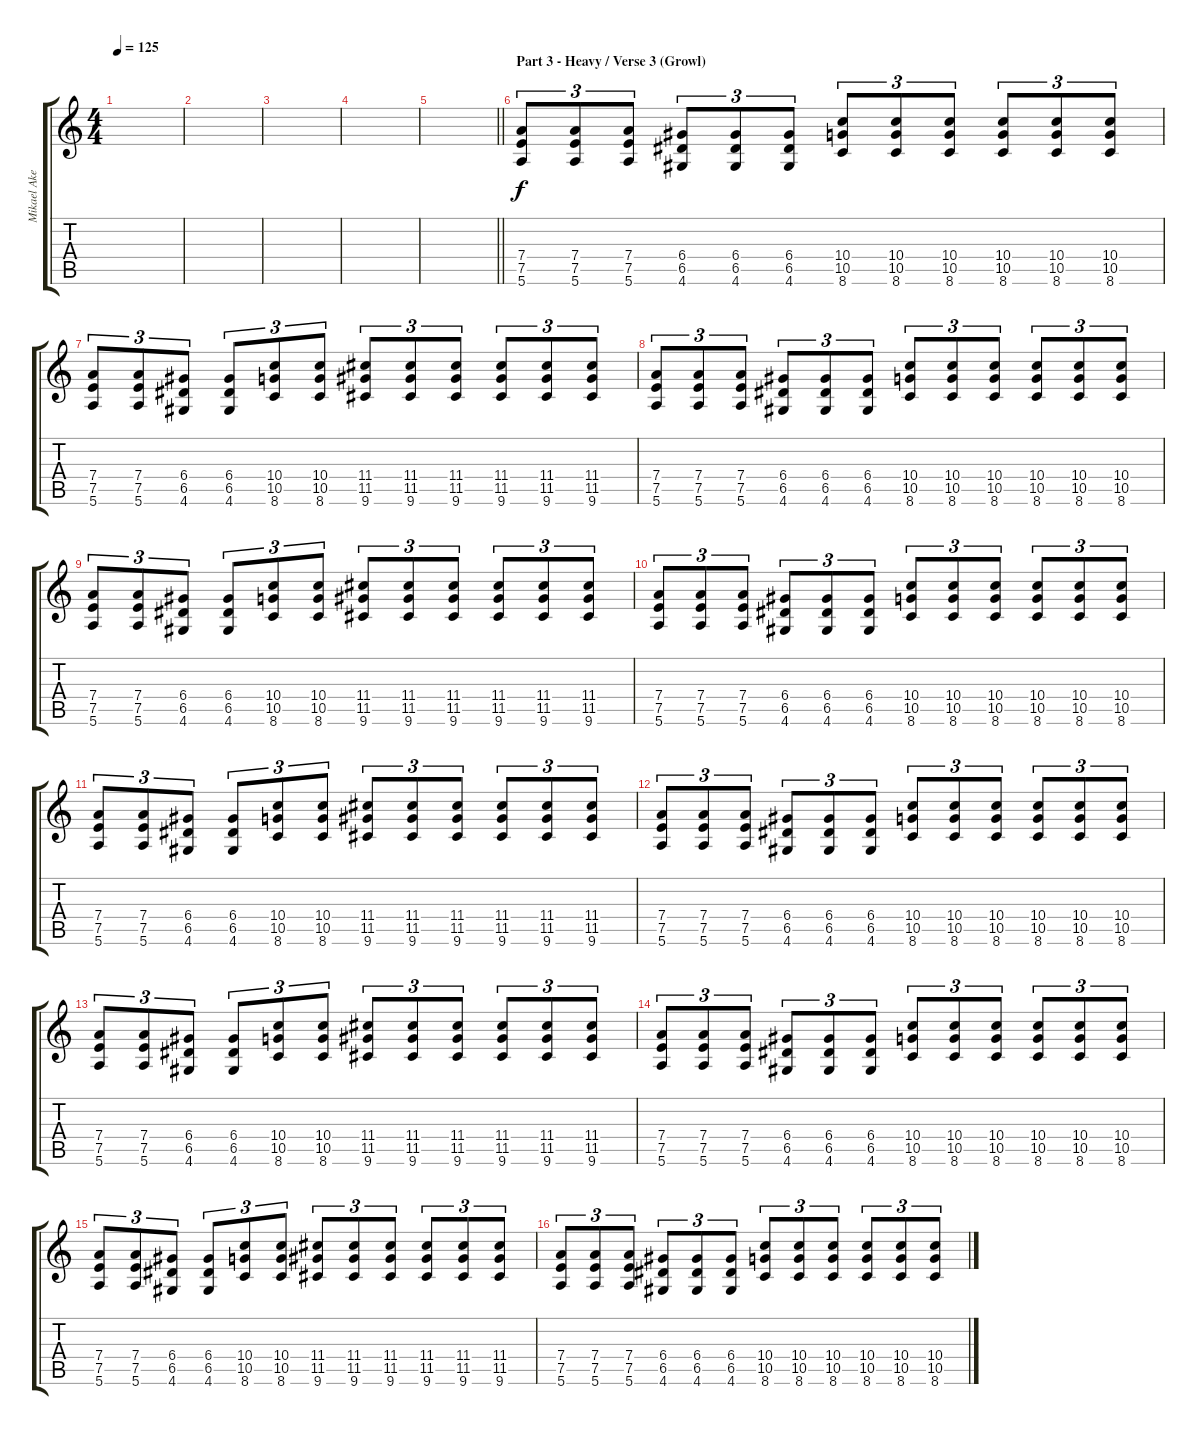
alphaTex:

\track ("Mikael Akerfeldt" "Mikael Ake") {instrument acousticguitarnylon}
\staff {score tabs}
\tuning (E4 B3 G3 D3 A2 E2) {hide}
\ts (4 4)
\tempo 125
\clef g2
\ks c
|
|
|
|
\barLineRight lightlight
|
\section ("" "Part 3 - Heavy / Verse 3 (Growl)")
(7.4 7.5 5.6).8{tu (3 2) volume 7 instrument distortionguitar} (7.4 7.5 5.6).8{tu (3 2)} (7.4 7.5 5.6).8{tu (3 2)} (6.4 6.5 4.6).8{tu (3 2)} (6.4 6.5 4.6).8{tu (3 2)} (6.4 6.5 4.6).8{tu (3 2)} (10.4 10.5 8.6).8{tu (3 2)} (10.4 10.5 8.6).8{tu (3 2)} (10.4 10.5 8.6).8{tu (3 2)} (10.4 10.5 8.6).8{tu (3 2)} (10.4 10.5 8.6).8{tu (3 2)} (10.4 10.5 8.6).8{tu (3 2)} |
(7.4 7.5 5.6).8{tu (3 2)} (7.4 7.5 5.6).8{tu (3 2)} (6.4 6.5 4.6).8{tu (3 2)} (6.4 6.5 4.6).8{tu (3 2)} (10.4 10.5 8.6).8{tu (3 2)} (10.4 10.5 8.6).8{tu (3 2)} (11.4 11.5 9.6).8{tu (3 2)} (11.4 11.5 9.6).8{tu (3 2)} (11.4 11.5 9.6).8{tu (3 2)} (11.4 11.5 9.6).8{tu (3 2)} (11.4 11.5 9.6).8{tu (3 2)} (11.4 11.5 9.6).8{tu (3 2)} |
(7.4 7.5 5.6).8{tu (3 2)} (7.4 7.5 5.6).8{tu (3 2)} (7.4 7.5 5.6).8{tu (3 2)} (6.4 6.5 4.6).8{tu (3 2)} (6.4 6.5 4.6).8{tu (3 2)} (6.4 6.5 4.6).8{tu (3 2)} (10.4 10.5 8.6).8{tu (3 2)} (10.4 10.5 8.6).8{tu (3 2)} (10.4 10.5 8.6).8{tu (3 2)} (10.4 10.5 8.6).8{tu (3 2)} (10.4 10.5 8.6).8{tu (3 2)} (10.4 10.5 8.6).8{tu (3 2)} |
(7.4 7.5 5.6).8{tu (3 2)} (7.4 7.5 5.6).8{tu (3 2)} (6.4 6.5 4.6).8{tu (3 2)} (6.4 6.5 4.6).8{tu (3 2)} (10.4 10.5 8.6).8{tu (3 2)} (10.4 10.5 8.6).8{tu (3 2)} (11.4 11.5 9.6).8{tu (3 2)} (11.4 11.5 9.6).8{tu (3 2)} (11.4 11.5 9.6).8{tu (3 2)} (11.4 11.5 9.6).8{tu (3 2)} (11.4 11.5 9.6).8{tu (3 2)} (11.4 11.5 9.6).8{tu (3 2)} |
(7.4 7.5 5.6).8{tu (3 2)} (7.4 7.5 5.6).8{tu (3 2)} (7.4 7.5 5.6).8{tu (3 2)} (6.4 6.5 4.6).8{tu (3 2)} (6.4 6.5 4.6).8{tu (3 2)} (6.4 6.5 4.6).8{tu (3 2)} (10.4 10.5 8.6).8{tu (3 2)} (10.4 10.5 8.6).8{tu (3 2)} (10.4 10.5 8.6).8{tu (3 2)} (10.4 10.5 8.6).8{tu (3 2)} (10.4 10.5 8.6).8{tu (3 2)} (10.4 10.5 8.6).8{tu (3 2)} |
(7.4 7.5 5.6).8{tu (3 2)} (7.4 7.5 5.6).8{tu (3 2)} (6.4 6.5 4.6).8{tu (3 2)} (6.4 6.5 4.6).8{tu (3 2)} (10.4 10.5 8.6).8{tu (3 2)} (10.4 10.5 8.6).8{tu (3 2)} (11.4 11.5 9.6).8{tu (3 2)} (11.4 11.5 9.6).8{tu (3 2)} (11.4 11.5 9.6).8{tu (3 2)} (11.4 11.5 9.6).8{tu (3 2)} (11.4 11.5 9.6).8{tu (3 2)} (11.4 11.5 9.6).8{tu (3 2)} |
(7.4 7.5 5.6).8{tu (3 2)} (7.4 7.5 5.6).8{tu (3 2)} (7.4 7.5 5.6).8{tu (3 2)} (6.4 6.5 4.6).8{tu (3 2)} (6.4 6.5 4.6).8{tu (3 2)} (6.4 6.5 4.6).8{tu (3 2)} (10.4 10.5 8.6).8{tu (3 2)} (10.4 10.5 8.6).8{tu (3 2)} (10.4 10.5 8.6).8{tu (3 2)} (10.4 10.5 8.6).8{tu (3 2)} (10.4 10.5 8.6).8{tu (3 2)} (10.4 10.5 8.6).8{tu (3 2)} |
(7.4 7.5 5.6).8{tu (3 2)} (7.4 7.5 5.6).8{tu (3 2)} (6.4 6.5 4.6).8{tu (3 2)} (6.4 6.5 4.6).8{tu (3 2)} (10.4 10.5 8.6).8{tu (3 2)} (10.4 10.5 8.6).8{tu (3 2)} (11.4 11.5 9.6).8{tu (3 2)} (11.4 11.5 9.6).8{tu (3 2)} (11.4 11.5 9.6).8{tu (3 2)} (11.4 11.5 9.6).8{tu (3 2)} (11.4 11.5 9.6).8{tu (3 2)} (11.4 11.5 9.6).8{tu (3 2)} |
(7.4 7.5 5.6).8{tu (3 2)} (7.4 7.5 5.6).8{tu (3 2)} (7.4 7.5 5.6).8{tu (3 2)} (6.4 6.5 4.6).8{tu (3 2)} (6.4 6.5 4.6).8{tu (3 2)} (6.4 6.5 4.6).8{tu (3 2)} (10.4 10.5 8.6).8{tu (3 2)} (10.4 10.5 8.6).8{tu (3 2)} (10.4 10.5 8.6).8{tu (3 2)} (10.4 10.5 8.6).8{tu (3 2)} (10.4 10.5 8.6).8{tu (3 2)} (10.4 10.5 8.6).8{tu (3 2)} |
(7.4 7.5 5.6).8{tu (3 2)} (7.4 7.5 5.6).8{tu (3 2)} (6.4 6.5 4.6).8{tu (3 2)} (6.4 6.5 4.6).8{tu (3 2)} (10.4 10.5 8.6).8{tu (3 2)} (10.4 10.5 8.6).8{tu (3 2)} (11.4 11.5 9.6).8{tu (3 2)} (11.4 11.5 9.6).8{tu (3 2)} (11.4 11.5 9.6).8{tu (3 2)} (11.4 11.5 9.6).8{tu (3 2)} (11.4 11.5 9.6).8{tu (3 2)} (11.4 11.5 9.6).8{tu (3 2)} |
(7.4 7.5 5.6).8{tu (3 2)} (7.4 7.5 5.6).8{tu (3 2)} (7.4 7.5 5.6).8{tu (3 2)} (6.4 6.5 4.6).8{tu (3 2)} (6.4 6.5 4.6).8{tu (3 2)} (6.4 6.5 4.6).8{tu (3 2)} (10.4 10.5 8.6).8{tu (3 2)} (10.4 10.5 8.6).8{tu (3 2)} (10.4 10.5 8.6).8{tu (3 2)} (10.4 10.5 8.6).8{tu (3 2)} (10.4 10.5 8.6).8{tu (3 2)} (10.4 10.5 8.6).8{tu (3 2)}
